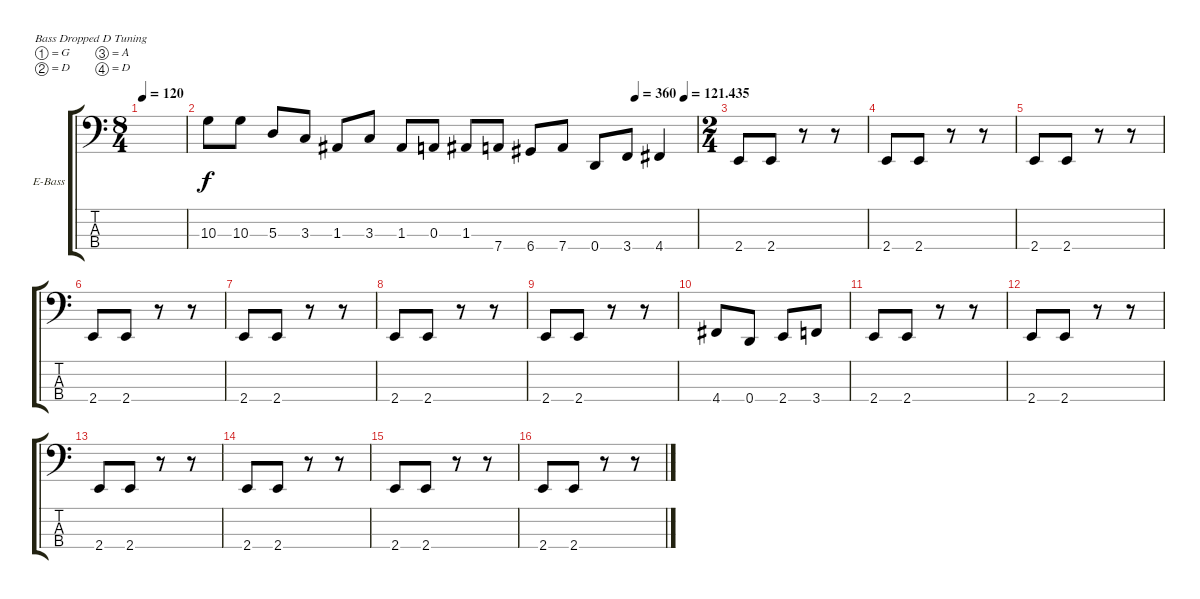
\bracketExtendMode groupsimilarinstruments
\firstSystemTrackNameOrientation horizontal
\otherSystemsTrackNameOrientation horizontal
\track ("Electric Bass" "E-Bass") {instrument electricbassfinger}
\staff {score tabs}
\tuning (G2 D2 A1 D1)
\ts (8 4)
\tempo 120
\clef f4
\ks c
|
\tempo (360 0.875)
\tempo (121.435 0.975)
10.3.8 10.3.8 5.3.8 3.3.8 1.3.8 3.3.8 1.3.8 0.3.8 1.3.8 7.4.8 6.4.8 7.4.8 0.4.8 3.4.8 4.4.4 |
\ts (2 4)
2.4.8 2.4.8 r.8 r.8 |
2.4.8 2.4.8 r.8 r.8 |
2.4.8 2.4.8 r.8 r.8 |
2.4.8 2.4.8 r.8 r.8 |
2.4.8 2.4.8 r.8 r.8 |
2.4.8 2.4.8 r.8 r.8 |
2.4.8 2.4.8 r.8 r.8 |
4.4.8 0.4.8 2.4.8 3.4.8 |
2.4.8 2.4.8 r.8 r.8 |
2.4.8 2.4.8 r.8 r.8 |
2.4.8 2.4.8 r.8 r.8 |
2.4.8 2.4.8 r.8 r.8 |
2.4.8 2.4.8 r.8 r.8 |
2.4.8 2.4.8 r.8 r.8
